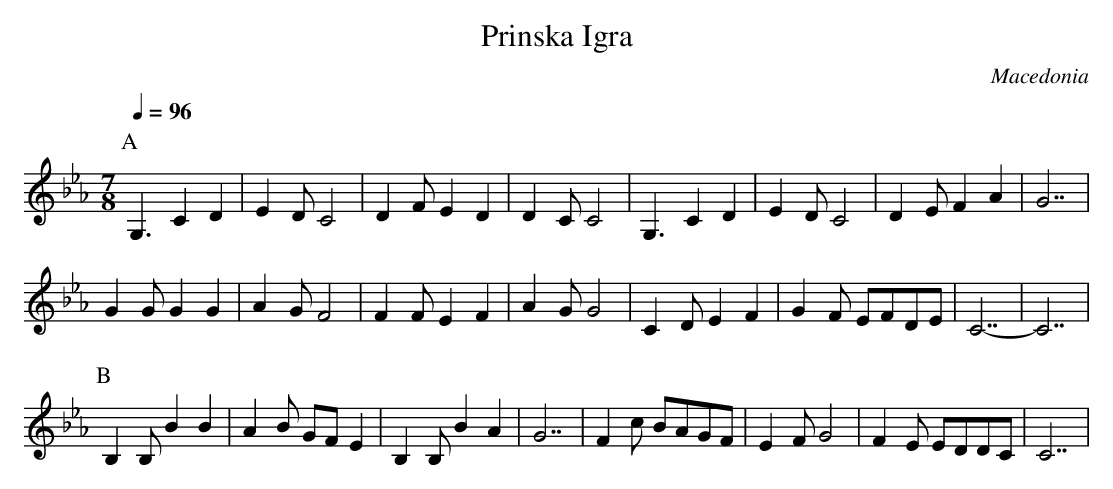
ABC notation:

X:1
T: Prinska Igra
O: Macedonia
M: 7/8
Q: 1/4=96
K: Cm
P:A
G,3 C2D2  |E2D C4  |D2F E2D2  |D2C C4|\
G,3 C2D2  |E2D C4  |D2E F2A2  |G7    |
G2G G2G2  |A2G F4  |F2F E2F2  |A2G G4|\
C2D E2F2  |G2F EFDE|C7-       |C7    |
P:B
B,2B, B2B2|A2B GFE2|B,2B, B2A2|G7    |\
F2c BAGF  |E2F G4  |F2E EDDC  |C7    |
